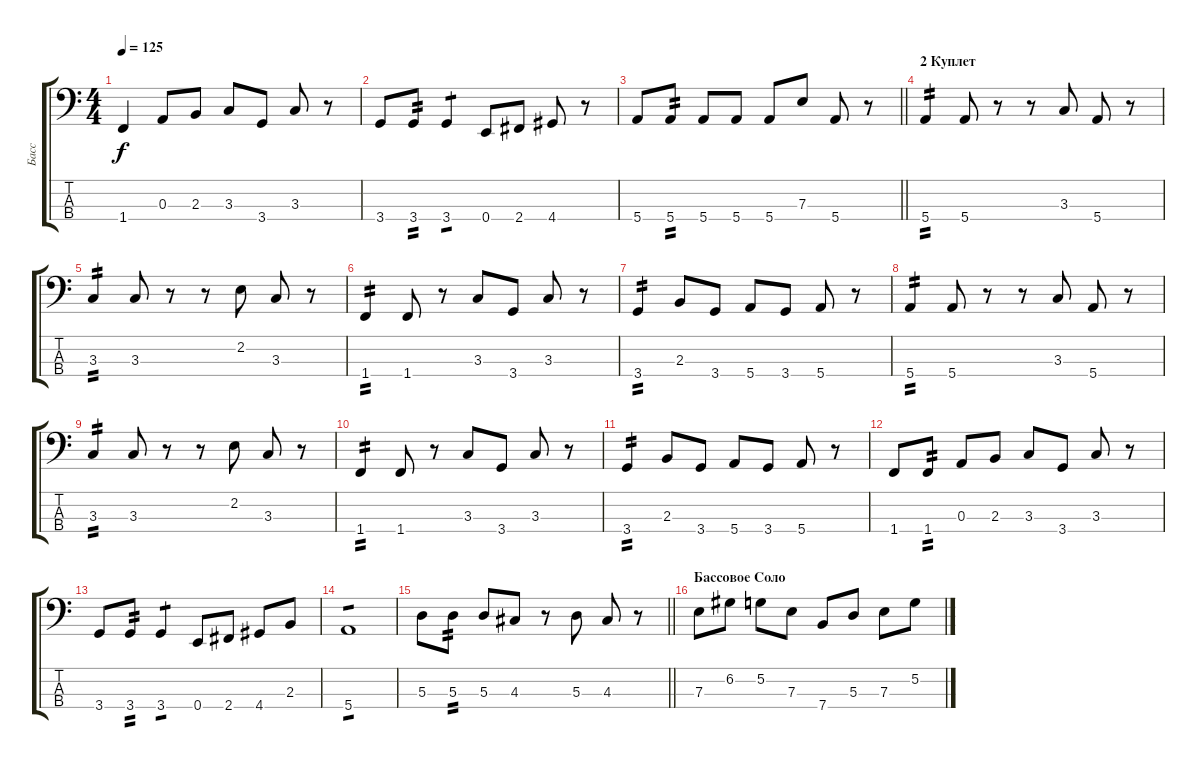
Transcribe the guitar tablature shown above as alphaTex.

\track ("Басс" "Басс") {instrument electricbassfinger}
\staff {score tabs}
\tuning (G2 D2 A1 E1) {hide}
\ts (4 4)
\tempo 125
\clef f4
\ks c
1.4.4{dy f} 0.3.8 2.3.8 3.3.8 3.4.8 3.3.8 r.8 |
3.4.8 3.4.8{tp 2} 3.4.4{tp 1} 0.4.8 2.4.8 4.4.8 r.8 |
\barLineRight lightlight
5.4.8 5.4.8{tp 2} 5.4.8 5.4.8 5.4.8 7.3.8 5.4.8 r.8 |
\section ("" "2 Куплет")
5.4.4{tp 2} 5.4.8 r.8 r.8 3.3.8 5.4.8 r.8 |
3.3.4{tp 2} 3.3.8 r.8 r.8 2.2.8 3.3.8 r.8 |
1.4.4{tp 2} 1.4.8 r.8 3.3.8 3.4.8 3.3.8 r.8 |
3.4.4{tp 2} 2.3.8 3.4.8 5.4.8 3.4.8 5.4.8 r.8 |
5.4.4{tp 2} 5.4.8 r.8 r.8 3.3.8 5.4.8 r.8 |
3.3.4{tp 2} 3.3.8 r.8 r.8 2.2.8 3.3.8 r.8 |
1.4.4{tp 2} 1.4.8 r.8 3.3.8 3.4.8 3.3.8 r.8 |
3.4.4{tp 2} 2.3.8 3.4.8 5.4.8 3.4.8 5.4.8 r.8 |
1.4.8 1.4.8{tp 2} 0.3.8 2.3.8 3.3.8 3.4.8 3.3.8 r.8 |
3.4.8 3.4.8{tp 2} 3.4.4{tp 1} 0.4.8 2.4.8 4.4.8 2.3.8 |
5.4.1{tp 1} |
\barLineRight lightlight
5.3.8 5.3.8{tp 2} 5.3.8 4.3.8 r.8 5.3.8 4.3.8 r.8 |
\section ("" "Бассовое Соло")
7.3.8 6.2.8 5.2.8 7.3.8 7.4.8 5.3.8 7.3.8 5.2.8
